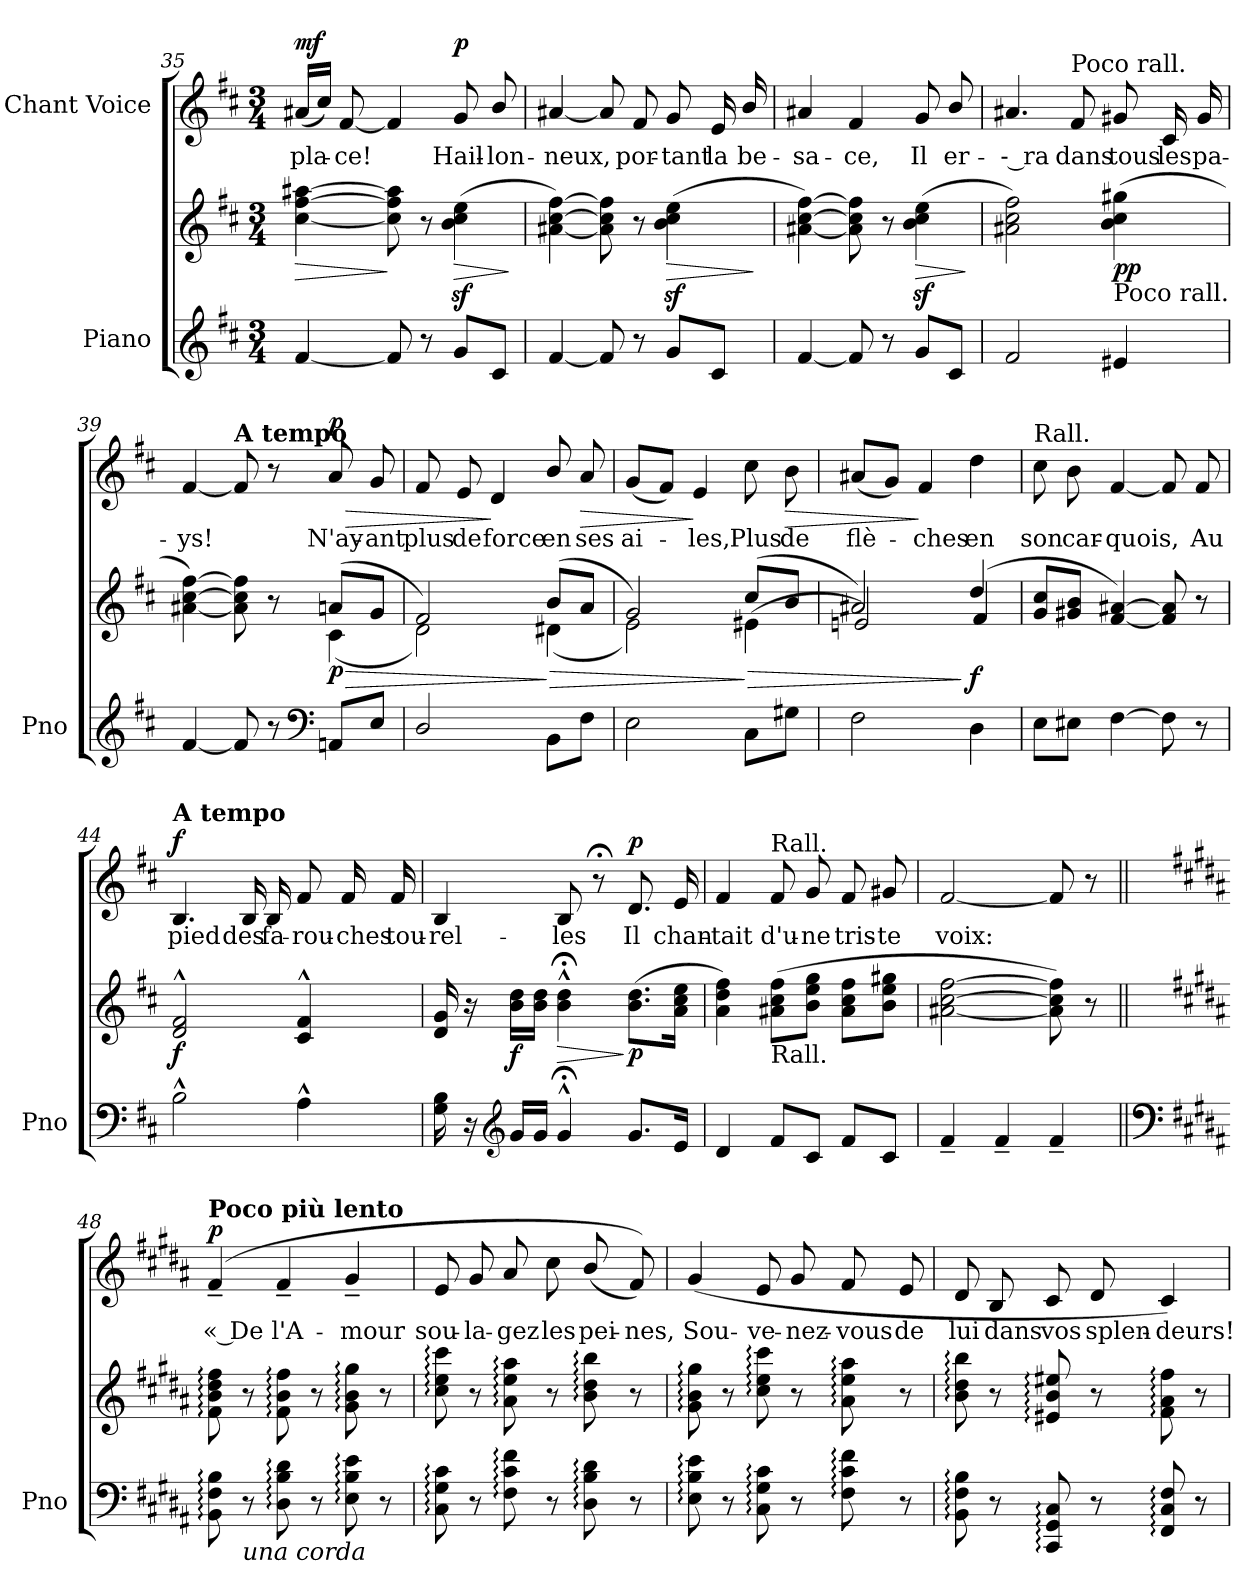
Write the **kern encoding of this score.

**kern	**kern	**dynam	**kern	**text	**dynam
*part2	*part2	*part2	*part1	*part1	*part1
*staff3	*staff2	*staff2/3	*staff1	*staff1	*staff1
*I"Piano	*	*	*I"Chant Voice	*	*
*I'Pno	*	*	*	*	*
*clefG2	*clefG2	*	*clefG2	*	*
*k[f#c#]	*k[f#c#]	*	*k[f#c#]	*	*
*M3/4	*M3/4	*	*M3/4	*	*
=35	=35	=35	=35	=35	=35
!	!	!LO:HP:b	!	!LO:LY:b	!LO:DY:a
[4f#/	[4cc#\ [4ff#\ [4aa#X\	>	(<16a#X/LL	pla-	mf
.	.	.	16cc#/JJ)	.	.
!	!	!	!	!LO:LY:b	!
.	.	.	[8f#/	-ce!	.
8f#/]	8cc#\] 8ff#\] 8aa#\]	]	4f#/]	.	.
8r	8r	.	.	.	.
!	!	!LO:HP:b	!	!LO:LY:b	!LO:DY:a
8g/L	(>4b\z< 4cc#\z< 4ee\z<	>	8g/	Hail-	p
!	!	!	!	!LO:LY:b	!
8c#/J	.	.	8b/	-lon-	.
.	.	]	.	.	.
=36	=36	=36	=36	=36	=36
!	!	!	!	!LO:LY:b	!
[4f#/	[4a#X\ [4cc#\ [4ff#\)	.	[4a#X/	-neux,	.
8f#/]	8a#\] 8cc#\] 8ff#\]	.	8a#/]	.	.
!	!	!	!	!LO:LY:b	!
8r	8r	.	8f#/	por-	.
!	!	!LO:HP:b	!	!LO:LY:b	!
8g/L	(>4b\z< 4cc#\z< 4ee\z<	>	8g/	-tant	.
!	!	!	!	!LO:LY:b	!
8c#/J	.	.	16e/	la	.
!	!	!	!	!LO:LY:b	!
.	.	.	16b/	be-	.
.	.	]	.	.	.
=37	=37	=37	=37	=37	=37
!	!	!	!	!LO:LY:b	!
[4f#/	[4a#X\ [4cc#\ [4ff#\)	.	4a#X/	-sa-	.
!	!	!	!	!LO:LY:b	!
8f#/]	8a#\] 8cc#\] 8ff#\]	.	4f#/	-ce,	.
8r	8r	.	.	.	.
!	!	!LO:HP:b	!	!LO:LY:b	!
8g/L	(>4b\z< 4cc#\z< 4ee\z<	>	8g/	Il	.
!	!	!	!	!LO:LY:b	!
8c#/J	.	.	8b/	er-	.
.	.	]	.	.	.
!!LO:PB:g=z
=38	=38	=38	=38	=38	=38
!	!	!	!	!LO:LY:b	!
2f#/	2a#X\ 2cc#\ 2ff#\)	.	4.a#X/	-- ra	.
*	*	*	*MM95	*	*
!	!	!	!LO:TX:a:t=Poco rall.	!	!
!	!	!	!	!LO:LY:b	!
.	.	.	8f#/	dans	.
!	!LO:TX:b:t=Poco rall.	!	!	!	!
!	!	!LO:DY:b	!	!LO:LY:b	!
4e#X/	(>4b\ 4cc#\ 4gg#X\	pp	8g#X/	tous	.
*	*	*	*MM90	*	*
!	!	!	!	!LO:LY:b	!
.	.	.	16c#/	les	.
!	!	!	!	!LO:LY:b	!
.	.	.	16g#/	pa-	.
=39	=39	=39	=39	=39	=39
*	*	*	*MM85	*	*
*	*^	*	*	*	*
!	!	!	!	!	!LO:LY:b	!
[4f#/	[4a#X\ [4cc#\ [4ff#\)	4.ryy	.	[4f#/	-ys!	.
!	!	!	!	!LO:TX:a:B:t=A tempo	!	!
8f#/]	8a#\] 8cc#\] 8ff#\]	.	.	8f#/]	.	.
8r	8r	8ryy	.	8r	.	.
*clefF4	*	*	*	*	*	*
!	!	!	!LO:HP:b	!	!LO:LY:b	!LO:HP:b
!	!	!	!LO:DY:n=1:b	!	!	!LO:DY:n=1:a
8AAn/L	(>8an/L	(<4c#\	> p	8a/	N'ay-	> p
!	!	!	!	!	!LO:LY:b	!
8E/J	8g/J	.	.	8g/	-ant	.
=40	=40	=40	=40	=40	=40	=40
!	!	!	!	!	!LO:LY:b	!
2D/	2f#/)	2d\)	.	8f#/	plus	.
!	!	!	!	!	!LO:LY:b	!
.	.	.	.	8e/	de	.
!	!	!	!	!	!LO:LY:b	!
.	.	.	.	4d/	force	]
!	!	!	!LO:HP:n=1:b	!	!LO:LY:b	!
!	!	!	!LO:DY:n=1:b	!	!	!
!	!	!	!LO:DY:n=2:b	!	!	!LO:DY:a
!	!	!	!	!	!	!LO:DY:n=1:a
8BB\L	(>8b/L	(<4d#X\	] > other-dynamics f	8b/	en	other-dynamics f
!	!	!	!	!	!LO:LY:b	!LO:HP:b
8F#\J	8a/J	.	.	8a/	ses	>
=41	=41	=41	=41	=41	=41	=41
!	!	!	!	!	!LO:LY:b	!
2E\	2g/)	2e\)	.	(<8g/L	ai-	.
.	.	.	.	8f#/J)	.	.
!	!	!	!	!	!LO:LY:b	!
.	.	.	.	4e/	-les,	]
!	!	!	!LO:HP:n=1:b	!	!LO:LY:b	!
!	!	!	!LO:DY:n=1:b	!	!	!
!	!	!	!LO:DY:n=2:b	!	!	!LO:DY:a
!	!	!	!	!	!	!LO:DY:n=1:a
8C#\L	(>8cc#/L	(<4e#X\	] > other-dynamics f	8cc#\	Plus	other-dynamics f
!	!	!	!	!	!LO:LY:b	!LO:HP:b
8G#X\J	8b/J	.	.	8b\	de	>
=42	=42	=42	=42	=42	=42	=42
!	!	!	!	!	!LO:LY:b	!
2F#\	2a#X/)	2en/)	.	(<8a#X/L	flè-	.
.	.	.	.	8g/J)	.	.
!	!	!	!	!	!LO:LY:b	!
.	.	.	.	4f#/	-ches	]
!	!	!	!LO:DY:n=1:b	!	!LO:LY:b	!LO:DY:a
!	!	!	!	!	!	!LO:DY:n=1:a
4D\	(>4dd/	4f#/	] f	4dd\	en	other-dynamics f
*	*v	*v	*	*	*	*
!!LO:LB:g=z
=43	=43	=43	=43	=43	=43
*	*	*	*MM90	*	*
*	*^	*	*	*	*
!	!	!	!	!LO:TX:a:t=Rall.	!	!
!	!LO:TX:b:t=Rall.	!	!	!	!	!
!	!	!	!	!	!LO:LY:b	!
*	*v	*v	*	*	*	*
8E\L	8g/ 8cc#/L	.	8cc#\	son	.
!	!	!	!	!LO:LY:b	!
8E#X\J	8g#X/ 8b/J	.	8b\	car-	.
*	*	*	*MM80	*	*
!	!	!	!	!LO:LY:b	!
[4F#\	[4f#/ [4a#X/)	.	[4f#/	-quois,	.
*	*	*	*MM70	*	*
8F#\]	8f#/] 8a#/]	.	8f#/]	.	.
!	!	!	!	!LO:LY:b	!
8r	8r	.	8f#/	Au	.
=44	=44	=44	=44	=44	=44
!	!	!	!LO:TX:a:B:t=A tempo	!	!
!	!	!LO:DY:b	!	!LO:LY:b	!LO:DY:a
2B^^\	2d/^^ 2f#/^^	f	4.B/	pied	f
!	!	!	!	!LO:LY:b	!
.	.	.	16B/	des	.
!	!	!	!	!LO:LY:b	!
.	.	.	16B/	fa-	.
!	!	!	!	!LO:LY:b	!
4A^^\	4c#/^^ 4f#/^^	.	8f#/	-rou-	.
!	!	!	!	!LO:LY:b	!
.	.	.	16f#/	-ches	.
!	!	!	!	!LO:LY:b	!
.	.	.	16f#/	tou-	.
=45	=45	=45	=45	=45	=45
!	!	!	!	!LO:LY:b	!
16G\ 16B\	16d/ 16g/	.	4B/	-rel-	.
16r	16r	.	.	.	.
*clefG2	*	*	*	*	*
!	!	!LO:DY:b	!	!	!
16g/LL	16b\ 16dd\LL	f	.	.	.
16g/JJ	16b\ 16dd\JJ	.	.	.	.
!	!	!LO:HP:b	!	!LO:LY:b	!
4g;<^^/	4b\;<^^ 4dd\;<^^	>	8B/	-les	.
.	.	.	8r;<	.	.
!	!	!LO:DY:n=1:b	!	!LO:LY:b	!LO:DY:a
8.g/L	(>8.b\ 8.dd\L	] p	8.d/	Il	p
!	!	!	!	!LO:LY:b	!
16e/Jk	16a\ 16cc#\ 16ee\Jk	.	16e/	chan-	.
=46	=46	=46	=46	=46	=46
!	!	!	!	!LO:LY:b	!
4d/	4a\ 4dd\ 4ff#\)	.	4f#/	-tait	.
*	*	*	*MM95	*	*
!	!	!	!LO:TX:a:t=Rall.	!	!
!	!LO:TX:b:t=Rall.	!	!	!	!
!	!	!	!	!LO:LY:b	!
8f#/L	(>8a#X\ 8cc#\ 8ff#\L	.	8f#/	d'u-	.
!	!	!	!	!LO:LY:b	!
8c#/J	8b\ 8ee\ 8gg\J	.	8g/	-ne	.
*	*	*	*MM90	*	*
!	!	!	!	!LO:LY:b	!
8f#/L	8a#\ 8cc#\ 8ff#\L	.	8f#/	tris-	.
!	!	!	!	!LO:LY:b	!
8c#/J	8b\ 8ee\ 8gg#X\J	.	8g#X/	-te	.
!!LO:LB:g=z
=47	=47	=47	=47	=47	=47
*	*	*	*MM85	*	*
!	!	!	!	!LO:LY:b	!
4f#~/	[2a#X\ [2cc#\ [2ff#\	.	[2f#/	voix:	.
4f#~/	.	.	.	.	.
4f#~/	8a#\] 8cc#\] 8ff#\])	.	8f#/]	.	.
.	8r	.	8r	.	.
=48||	=48||	=48||	=48||	=48||	=48||
*clefF4	*	*	*	*	*
*k[f#c#g#d#a#]	*k[f#c#g#d#a#]	*	*k[f#c#g#d#a#]	*	*
!	!	!	!LO:TX:a:B:t=Poco più lento	!	!
!	!	!	!	!LO:LY:b	!LO:DY:a
8BB\: 8F#\: 8B\:	8f#\: 8b\: 8dd#\: 8ff#\:	.	(>4f#~/	« De	p
!LO:TX:b:i:t=una corda	!	!	!	!	!
!	!	!LO:DY:b	!	!	!
!	!	!LO:DY:n=1:b	!	!	!
8r	8r	p other-dynamics	.	.	.
!	!	!	!	!LO:LY:b	!
8D#\: 8B\: 8d#\:	8f#\: 8b\: 8ff#\:	.	4f#~/	l'A-	.
8r	8r	.	.	.	.
!	!	!	!	!LO:LY:b	!
8E\: 8B\: 8e\:	8g#\: 8b\: 8gg#\:	.	4g#~/	-mour	.
8r	8r	.	.	.	.
=49	=49	=49	=49	=49	=49
!	!	!	!	!LO:LY:b	!
8C#\: 8G#\: 8c#\:	8cc#\: 8ee\: 8ccc#\:	.	8e/	sou-	.
!	!	!	!	!LO:LY:b	!
8r	8r	.	8g#/	-la-	.
!	!	!	!	!LO:LY:b	!
8F#\: 8c#\: 8f#\:	8a#\: 8ee\: 8aa#\:	.	8a#/	-gez	.
!	!	!	!	!LO:LY:b	!
8r	8r	.	8cc#\	les	.
!	!	!	!	!LO:LY:b	!
8D#\: 8B\: 8d#\:	8b\: 8dd#\: 8bb\:	.	(<8b/	pei-	.
!	!	!	!	!LO:LY:b	!
8r	8r	.	8f#/))	-nes,	.
=50	=50	=50	=50	=50	=50
!	!	!	!	!LO:LY:b	!
8E\: 8B\: 8e\:	8g#\: 8b\: 8gg#\:	.	(>4g#/	Sou-	.
8r	8r	.	.	.	.
!	!	!	!	!LO:LY:b	!
8C#\: 8G#\: 8c#\:	8cc#\: 8ee\: 8ccc#\:	.	8e/	-ve-	.
!	!	!	!	!LO:LY:b	!
8r	8r	.	8g#/	-nez-	.
!	!	!	!	!LO:LY:b	!
8F#\: 8c#\: 8f#\:	8a#\: 8ee\: 8aa#\:	.	8f#/	-vous	.
!	!	!	!	!LO:LY:b	!
8r	8r	.	8e/	de	.
!!LO:LB:g=z
=51	=51	=51	=51	=51	=51
!	!	!	!	!LO:LY:b	!
8BB\: 8F#\: 8B\:	8b\: 8dd#\: 8bb\:	.	8d#/	lui	.
!	!	!	!	!LO:LY:b	!
8r	8r	.	8B/	dans	.
!	!	!	!	!LO:LY:b	!
8CC#/: 8GG#/: 8C#/:	8e#X/: 8b/: 8ee#X/:	.	8c#/	vos	.
!	!	!	!	!LO:LY:b	!
8r	8r	.	8d#/	splen-	.
!	!	!	!	!LO:LY:b	!
8FF#/: 8C#/: 8F#/:	8f#\: 8a#\: 8ff#\:	.	4c#/)	-deurs!	.
8r	8r	.	.	.	.
=	=	=	=	=	=
*-	*-	*-	*-	*-	*-
